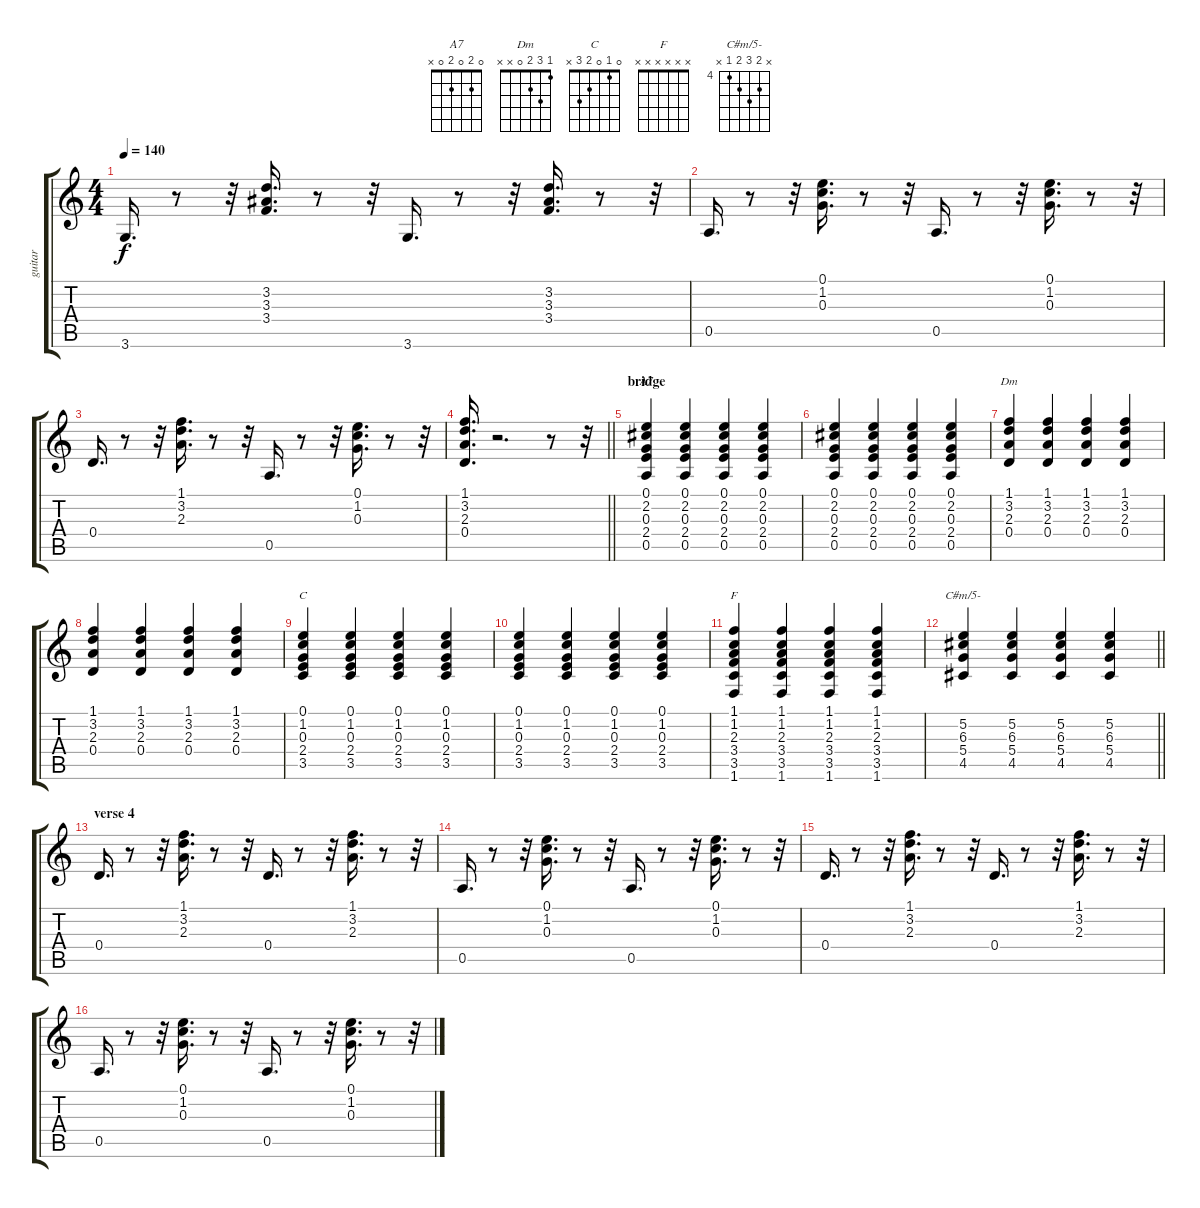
\track ("guitar" "guitar") {instrument acousticguitarnylon}
\staff {score tabs}
\tuning (E4 B3 G3 D3 A2 E2) {hide}
\chord ("A7" 0 2 0 2 0 x)
\chord ("Dm" 1 3 2 0 x x)
\chord ("C" 0 1 0 2 3 x)
\chord ("F" x x x x x x)
\chord ("C#m/5-" x 5 6 5 4 x) {firstfret 4}
\ts (4 4)
\tempo 140
\clef g2
\ks c
3.6.16{d dy f} r.8 r.32 (3.2 3.3 3.4).16{d} r.8 r.32 3.6.16{d} r.8 r.32 (3.2 3.3 3.4).16{d} r.8 r.32 |
0.5.16{d} r.8 r.32 (0.1 1.2 0.3).16{d} r.8 r.32 0.5.16{d} r.8 r.32 (0.1 1.2 0.3).16{d} r.8 r.32 |
0.4.16{d} r.8 r.32 (1.1 3.2 2.3).16{d} r.8 r.32 0.5.16{d} r.8 r.32 (0.1 1.2 0.3).16{d} r.8 r.32 |
\barLineRight lightlight
(1.1 3.2 2.3 0.4).16{d} r.2{d} r.8 r.32 |
\section ("" "bridge")
(0.1 2.2 0.3 2.4 0.5).4{ch "A7"} (0.1 2.2 0.3 2.4 0.5).4 (0.1 2.2 0.3 2.4 0.5).4 (0.1 2.2 0.3 2.4 0.5).4 |
(0.1 2.2 0.3 2.4 0.5).4 (0.1 2.2 0.3 2.4 0.5).4 (0.1 2.2 0.3 2.4 0.5).4 (0.1 2.2 0.3 2.4 0.5).4 |
(1.1 3.2 2.3 0.4).4{ch "Dm"} (1.1 3.2 2.3 0.4).4 (1.1 3.2 2.3 0.4).4 (1.1 3.2 2.3 0.4).4 |
(1.1 3.2 2.3 0.4).4 (1.1 3.2 2.3 0.4).4 (1.1 3.2 2.3 0.4).4 (1.1 3.2 2.3 0.4).4 |
(0.1 1.2 0.3 2.4 3.5).4{ch "C"} (0.1 1.2 0.3 2.4 3.5).4 (0.1 1.2 0.3 2.4 3.5).4 (0.1 1.2 0.3 2.4 3.5).4 |
(0.1 1.2 0.3 2.4 3.5).4 (0.1 1.2 0.3 2.4 3.5).4 (0.1 1.2 0.3 2.4 3.5).4 (0.1 1.2 0.3 2.4 3.5).4 |
(1.1 1.2 2.3 3.4 3.5 1.6).4{ch "F"} (1.1 1.2 2.3 3.4 3.5 1.6).4 (1.1 1.2 2.3 3.4 3.5 1.6).4 (1.1 1.2 2.3 3.4 3.5 1.6).4 |
\barLineRight lightlight
(5.2 6.3 5.4 4.5).4{ch "C#m/5-"} (5.2 6.3 5.4 4.5).4 (5.2 6.3 5.4 4.5).4 (5.2 6.3 5.4 4.5).4 |
\section ("" "verse 4")
0.4.16{d} r.8 r.32 (1.1 3.2 2.3).16{d} r.8 r.32 0.4.16{d} r.8 r.32 (1.1 3.2 2.3).16{d} r.8 r.32 |
0.5.16{d} r.8 r.32 (0.1 1.2 0.3).16{d} r.8 r.32 0.5.16{d} r.8 r.32 (0.1 1.2 0.3).16{d} r.8 r.32 |
0.4.16{d} r.8 r.32 (1.1 3.2 2.3).16{d} r.8 r.32 0.4.16{d} r.8 r.32 (1.1 3.2 2.3).16{d} r.8 r.32 |
0.5.16{d} r.8 r.32 (0.1 1.2 0.3).16{d} r.8 r.32 0.5.16{d} r.8 r.32 (0.1 1.2 0.3).16{d} r.8 r.32
